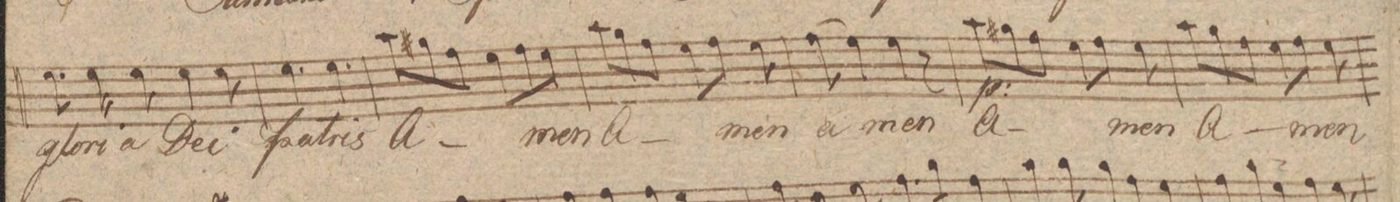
**kern	**text	**dynam
*I"Alto	*	*
*clefC3	*	*
*k[f#c#g#d#]	*	*
*met(c)	*	*
*M6/8	*	*
8.f#\	glo-	.
16f#\K	-ri-	.
8f#\	-a	.
4f#\	De-	.
8f#\	-i	.
=273	=273	=273
4.f#\	pa-	.
4.f#\	-tris	.
=274	=274	=274
8b\L	A-	.
8a#X\	.	.
8g#\J	.	.
8f#\L	.	.
8g#\	.	.
8f#\J	-men	.
=275	=275	=275
8b\L	A-	.
8a\	.	.
8g#\J	.	.
8f#\L	.	.
8g#\J	.	.
8f#\	-men	.
=276	=276	=276
(8g#\	a-	.
4f#\)	.	.
4f#\	-men	.
8r	.	.
=277	=277	=277
8b\L	A-	p
8a#X\	.	.
8g#\J	.	.
8f#\L	.	.
8g#\J	.	.
8f#\	-men	.
=278	=278	=278
8b\L	A-	.
8a\	.	.
8g#\J	.	.
8f#\L	.	.
8g#\J	.	.
8f#\	-men	.
=279	=279	=279
*-	*-	*-
